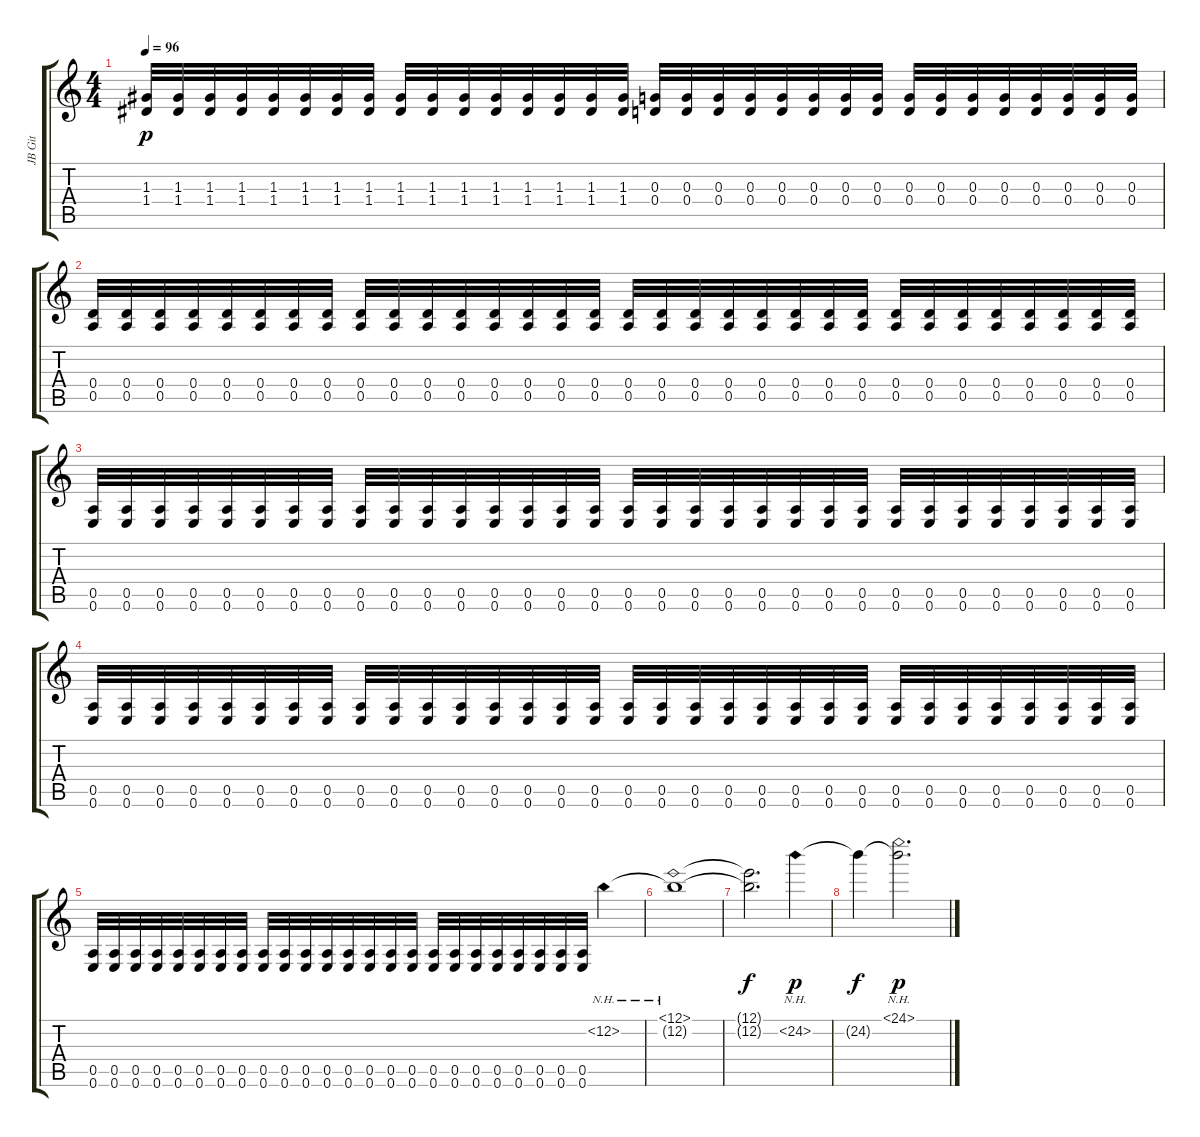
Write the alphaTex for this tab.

\track ("JB Git" "JB Git") {instrument overdrivenguitar}
\staff {score tabs}
\tuning (E4 B3 G3 D3 A2 E2) {hide}
\ts (4 4)
\tempo 96
\clef g2
\ks c
(1.3 1.4).32{dy p} (1.3 1.4).32 (1.3 1.4).32 (1.3 1.4).32 (1.3 1.4).32 (1.3 1.4).32 (1.3 1.4).32 (1.3 1.4).32 (1.3 1.4).32 (1.3 1.4).32 (1.3 1.4).32 (1.3 1.4).32 (1.3 1.4).32 (1.3 1.4).32 (1.3 1.4).32 (1.3 1.4).32 (0.3 0.4).32 (0.3 0.4).32 (0.3 0.4).32 (0.3 0.4).32 (0.3 0.4).32 (0.3 0.4).32 (0.3 0.4).32 (0.3 0.4).32 (0.3 0.4).32 (0.3 0.4).32 (0.3 0.4).32 (0.3 0.4).32 (0.3 0.4).32 (0.3 0.4).32 (0.3 0.4).32 (0.3 0.4).32 |
(0.4 0.5).32 (0.4 0.5).32 (0.4 0.5).32 (0.4 0.5).32 (0.4 0.5).32 (0.4 0.5).32 (0.4 0.5).32 (0.4 0.5).32 (0.4 0.5).32 (0.4 0.5).32 (0.4 0.5).32 (0.4 0.5).32 (0.4 0.5).32 (0.4 0.5).32 (0.4 0.5).32 (0.4 0.5).32 (0.4 0.5).32 (0.4 0.5).32 (0.4 0.5).32 (0.4 0.5).32 (0.4 0.5).32 (0.4 0.5).32 (0.4 0.5).32 (0.4 0.5).32 (0.4 0.5).32 (0.4 0.5).32 (0.4 0.5).32 (0.4 0.5).32 (0.4 0.5).32 (0.4 0.5).32 (0.4 0.5).32 (0.4 0.5).32 |
(0.5 0.6).32 (0.5 0.6).32 (0.5 0.6).32 (0.5 0.6).32 (0.5 0.6).32 (0.5 0.6).32 (0.5 0.6).32 (0.5 0.6).32 (0.5 0.6).32 (0.5 0.6).32 (0.5 0.6).32 (0.5 0.6).32 (0.5 0.6).32 (0.5 0.6).32 (0.5 0.6).32 (0.5 0.6).32 (0.5 0.6).32 (0.5 0.6).32 (0.5 0.6).32 (0.5 0.6).32 (0.5 0.6).32 (0.5 0.6).32 (0.5 0.6).32 (0.5 0.6).32 (0.5 0.6).32 (0.5 0.6).32 (0.5 0.6).32 (0.5 0.6).32 (0.5 0.6).32 (0.5 0.6).32 (0.5 0.6).32 (0.5 0.6).32 |
(0.5 0.6).32 (0.5 0.6).32 (0.5 0.6).32 (0.5 0.6).32 (0.5 0.6).32 (0.5 0.6).32 (0.5 0.6).32 (0.5 0.6).32 (0.5 0.6).32 (0.5 0.6).32 (0.5 0.6).32 (0.5 0.6).32 (0.5 0.6).32 (0.5 0.6).32 (0.5 0.6).32 (0.5 0.6).32 (0.5 0.6).32 (0.5 0.6).32 (0.5 0.6).32 (0.5 0.6).32 (0.5 0.6).32 (0.5 0.6).32 (0.5 0.6).32 (0.5 0.6).32 (0.5 0.6).32 (0.5 0.6).32 (0.5 0.6).32 (0.5 0.6).32 (0.5 0.6).32 (0.5 0.6).32 (0.5 0.6).32 (0.5 0.6).32 |
(0.5 0.6).32 (0.5 0.6).32 (0.5 0.6).32 (0.5 0.6).32 (0.5 0.6).32 (0.5 0.6).32 (0.5 0.6).32 (0.5 0.6).32 (0.5 0.6).32 (0.5 0.6).32 (0.5 0.6).32 (0.5 0.6).32 (0.5 0.6).32 (0.5 0.6).32 (0.5 0.6).32 (0.5 0.6).32 (0.5 0.6).32 (0.5 0.6).32 (0.5 0.6).32 (0.5 0.6).32 (0.5 0.6).32 (0.5 0.6).32 (0.5 0.6).32 (0.5 0.6).32 12.2{nh}.4 |
(12.1{nh} 12.2{t}).1 |
(12.1{t} 12.2{t}).2{d dy f} 24.2{nh}.4{dy p} |
24.2{t}.4{dy f} (24.1{nh} 24.2{t}).2{d dy p}
